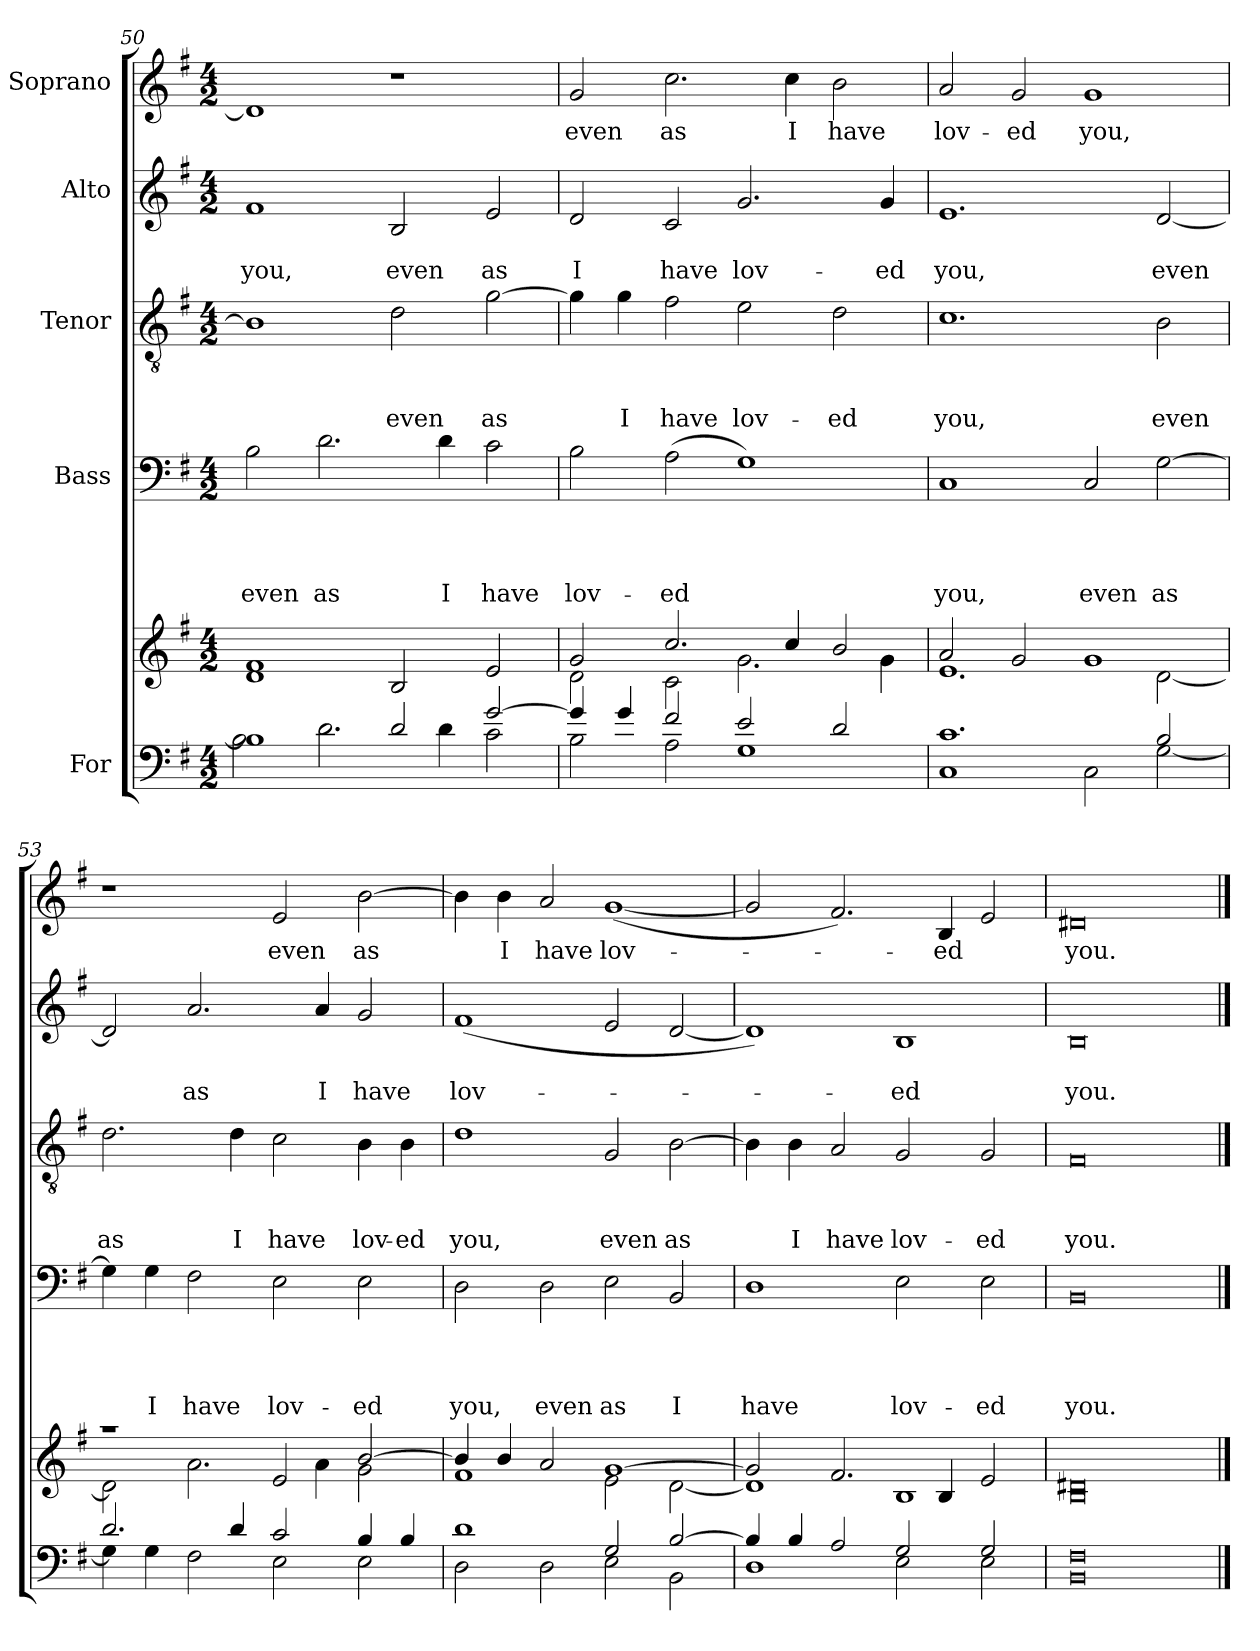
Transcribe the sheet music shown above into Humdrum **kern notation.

**kern	**kern	**kern	**text	**text	**text	**text	**kern	**text	**text	**text	**kern	**text	**text	**kern	**text
*part5	*part5	*part4	*part4	*part4	*part4	*part4	*part3	*part3	*part3	*part3	*part2	*part2	*part2	*part1	*part1
*staff6	*staff5	*staff4	*staff4	*staff4	*staff4	*staff4	*staff3	*staff3	*staff3	*staff3	*staff2	*staff2	*staff2	*staff1	*staff1
*I"For	*	*I"Bass	*	*	*	*	*I"Tenor	*	*	*	*I"Alto	*	*	*I"Soprano	*
*clefF4	*clefG2	*clefF4	*	*	*	*	*clefGv2	*	*	*	*clefG2	*	*	*clefG2	*
*k[f#]	*k[f#]	*k[f#]	*	*	*	*	*k[f#]	*	*	*	*k[f#]	*	*	*k[f#]	*
*G:	*G:	*G:	*	*	*	*	*G:	*	*	*	*G:	*	*	*G:	*
*M4/2	*M4/2	*M4/2	*	*	*	*	*M4/2	*	*	*	*M4/2	*	*	*M4/2	*
=50	=50	=50	=50	=50	=50	=50	=50	=50	=50	=50	=50	=50	=50	=50	=50
*^	*	*	*	*	*	*	*	*	*	*	*	*	*	*	*
!	!	!	!	!	!	!	!LO:LY:b	!	!	!	!	!	!	!LO:LY:b	!	!
1B]	2B\	1d 1f#	2B\	.	.	.	even	1B]	.	.	.	1f#	.	you,	1d]	.
!	!	!	!	!	!	!	!LO:LY:b	!	!	!	!	!	!	!	!	!
.	2.d\	.	2.d\	.	.	.	as	.	.	.	.	.	.	.	.	.
!	!	!	!	!	!	!	!	!	!	!	!LO:LY:b	!	!	!LO:LY:b	!	!
2d/	.	2B/	.	.	.	.	.	2d\	.	.	even	2B/	.	even	1r	.
!	!	!	!	!	!	!	!LO:LY:b	!	!	!	!	!	!	!	!	!
.	4d\	.	4d\	.	.	.	I	.	.	.	.	.	.	.	.	.
!	!	!	!	!	!	!	!LO:LY:b	!	!	!	!LO:LY:b	!	!	!LO:LY:b	!	!
[>2g/	2c\	2e/	2c\	.	.	.	have	[>2g\	.	.	as	2e/	.	as	.	.
=51	=51	=51	=51	=51	=51	=51	=51	=51	=51	=51	=51	=51	=51	=51	=51	=51
*	*	*^	*	*	*	*	*	*	*	*	*	*	*	*	*	*
!	!	!	!	!	!	!	!	!LO:LY:b	!	!	!	!	!	!	!LO:LY:b	!	!LO:LY:b
4g/]	2B\	2g/	2d\	2B\	.	.	.	lov-	4g\]	.	.	.	2d/	.	I	2g/	even
!	!	!	!	!	!	!	!	!	!	!	!	!LO:LY:b	!	!	!	!	!
4g/	.	.	.	.	.	.	.	.	4g\	.	.	I	.	.	.	.	.
!	!	!	!	!	!	!	!	!LO:LY:b	!	!	!	!LO:LY:b	!	!	!LO:LY:b	!	!LO:LY:b
2f#/	2A\	2.cc/	2c\	(>2A\	.	.	.	-ed	2f#\	.	.	have	2c/	.	have	2.cc\	as
!	!	!	!	!	!	!	!	!	!	!	!	!LO:LY:b	!	!	!LO:LY:b	!	!
2e/	1G	.	2.g\	1G)	.	.	.	.	2e\	.	.	lov-	2.g/	.	lov-	.	.
!	!	!	!	!	!	!	!	!	!	!	!	!	!	!	!	!	!LO:LY:b
.	.	4cc/	.	.	.	.	.	.	.	.	.	.	.	.	.	4cc\	I
!	!	!	!	!	!	!	!	!	!	!	!	!LO:LY:b	!	!	!	!	!LO:LY:b
2d/	.	2b/	.	.	.	.	.	.	2d\	.	.	-ed	.	.	.	2b\	have
!	!	!	!	!	!	!	!	!	!	!	!	!	!	!	!LO:LY:b	!	!
.	.	.	4g\	.	.	.	.	.	.	.	.	.	4g/	.	-ed	.	.
!!LO:LB:g=z
=52	=52	=52	=52	=52	=52	=52	=52	=52	=52	=52	=52	=52	=52	=52	=52	=52	=52
!	!	!	!	!	!	!	!	!LO:LY:b	!	!	!	!LO:LY:b	!	!	!LO:LY:b	!	!LO:LY:b
1.c	1C	2a/	1.e	1C	.	.	.	you,	1.c	.	.	you,	1.e	.	you,	2a/	lov-
!	!	!	!	!	!	!	!	!	!	!	!	!	!	!	!	!	!LO:LY:b
.	.	2g/	.	.	.	.	.	.	.	.	.	.	.	.	.	2g/	-ed
!	!	!	!	!	!	!	!	!LO:LY:b	!	!	!	!	!	!	!	!	!LO:LY:b
.	2C\	1g	.	2C/	.	.	.	even	.	.	.	.	.	.	.	1g	you,
!	!	!	!	!	!	!	!	!LO:LY:b	!	!	!	!LO:LY:b	!	!	!LO:LY:b	!	!
2B/	[<2G\	.	[<2d\	[>2G\	.	.	.	as	2B\	.	.	even	[<2d/	.	even	.	.
=53	=53	=53	=53	=53	=53	=53	=53	=53	=53	=53	=53	=53	=53	=53	=53	=53	=53
!	!	!	!	!	!	!	!	!	!	!	!	!LO:LY:b	!	!	!	!	!
2.d/	4G\]	1raa	2d\]	4G\]	.	.	.	.	2.d\	.	.	as	2d/]	.	.	1r	.
!	!	!	!	!	!	!	!	!LO:LY:b	!	!	!	!	!	!	!	!	!
.	4G\	.	.	4G\	.	.	.	I	.	.	.	.	.	.	.	.	.
!	!	!	!	!	!	!	!	!LO:LY:b	!	!	!	!	!	!	!LO:LY:b	!	!
.	2F#\	.	2.a\	2F#\	.	.	.	have	.	.	.	.	2.a/	.	as	.	.
!	!	!	!	!	!	!	!	!	!	!	!	!LO:LY:b	!	!	!	!	!
4d/	.	.	.	.	.	.	.	.	4d\	.	.	I	.	.	.	.	.
!	!	!	!	!	!	!	!	!LO:LY:b	!	!	!	!LO:LY:b	!	!	!	!	!LO:LY:b
2c/	2E\	2e/	.	2E\	.	.	.	lov-	2c\	.	.	have	.	.	.	2e/	even
!	!	!	!	!	!	!	!	!	!	!	!	!	!	!	!LO:LY:b	!	!
.	.	.	4a\	.	.	.	.	.	.	.	.	.	4a/	.	I	.	.
!	!	!	!	!	!	!	!	!LO:LY:b	!	!	!	!LO:LY:b	!	!	!LO:LY:b	!	!LO:LY:b
4B/	2E\	[>2b/	2g\	2E\	.	.	.	-ed	4B\	.	.	lov-	2g/	.	have	[>2b\	as
!	!	!	!	!	!	!	!	!	!	!	!	!LO:LY:b:rj	!	!	!	!	!
4B/	.	.	.	.	.	.	.	.	4B\	.	.	-ed	.	.	.	.	.
=54	=54	=54	=54	=54	=54	=54	=54	=54	=54	=54	=54	=54	=54	=54	=54	=54	=54
!	!	!	!	!	!	!	!	!LO:LY:b	!	!	!	!LO:LY:b	!	!	!LO:LY:b	!	!
1d	2D\	4b/]	1f#	2D\	.	.	.	you,	1d	.	.	you,	(<1f#	.	lov-	4b\]	.
!	!	!	!	!	!	!	!	!	!	!	!	!	!	!	!	!	!LO:LY:b
.	.	4b/	.	.	.	.	.	.	.	.	.	.	.	.	.	4b\	I
!	!	!	!	!	!	!	!	!LO:LY:b	!	!	!	!	!	!	!	!	!LO:LY:b
.	2D\	2a/	.	2D\	.	.	.	even	.	.	.	.	.	.	.	2a/	have
!	!	!	!	!	!	!	!	!LO:LY:b	!	!	!	!LO:LY:b	!	!	!	!	!LO:LY:b
2G/	2E\	[>1g	2e\	2E\	.	.	.	as	2G/	.	.	even	2e/	.	.	(<[<1g	lov-
!	!	!	!	!	!	!	!	!LO:LY:b	!	!	!	!LO:LY:b	!	!	!	!	!
[>2B/	2BB\	.	[<2d\	2BB/	.	.	.	I	[>2B\	.	.	as	[<2d/	.	.	.	.
=55	=55	=55	=55	=55	=55	=55	=55	=55	=55	=55	=55	=55	=55	=55	=55	=55	=55
!	!	!	!	!	!	!	!	!LO:LY:b	!	!	!	!	!	!	!	!	!
4B/]	1D	2g/]	1d]	1D	.	.	.	have	4B\]	.	.	.	1d])	.	.	2g/]	.
!	!	!	!	!	!	!	!	!	!	!	!	!LO:LY:b	!	!	!	!	!
4B/	.	.	.	.	.	.	.	.	4B\	.	.	I	.	.	.	.	.
!	!	!	!	!	!	!	!	!	!	!	!	!LO:LY:b	!	!	!	!	!
2A/	.	2.f#/	.	.	.	.	.	.	2A/	.	.	have	.	.	.	2.f#/)	.
!	!	!	!	!	!	!	!	!LO:LY:b	!	!	!	!LO:LY:b	!	!	!LO:LY:b	!	!
2G/	2E\	.	1B	2E\	.	.	.	lov-	2G/	.	.	lov-	1B	.	-ed	.	.
!	!	!	!	!	!	!	!	!	!	!	!	!	!	!	!	!	!LO:LY:b
.	.	4B/	.	.	.	.	.	.	.	.	.	.	.	.	.	4B/	-ed
!	!	!	!	!	!	!	!	!LO:LY:b	!	!	!	!LO:LY:b	!	!	!	!	!
2G/	2E\	2e/	.	2E\	.	.	.	-ed	2G/	.	.	-ed	.	.	.	2e/	.
*	*	*v	*v	*	*	*	*	*	*	*	*	*	*	*	*	*	*
=56	=56	=56	=56	=56	=56	=56	=56	=56	=56	=56	=56	=56	=56	=56	=56	=56
!	!	!	!	!	!	!	!LO:LY:b	!	!	!	!LO:LY:b	!	!	!LO:LY:b	!	!LO:LY:b
*v	*v	*	*	*	*	*	*	*	*	*	*	*	*	*	*	*
0BB 0F#	0B 0d#X	0BB	.	.	.	you.	0F#	.	.	you.	0B	.	you.	0d#X	you.
==	==	==	==	==	==	==	==	==	==	==	==	==	==	==	==
*-	*-	*-	*-	*-	*-	*-	*-	*-	*-	*-	*-	*-	*-	*-	*-
